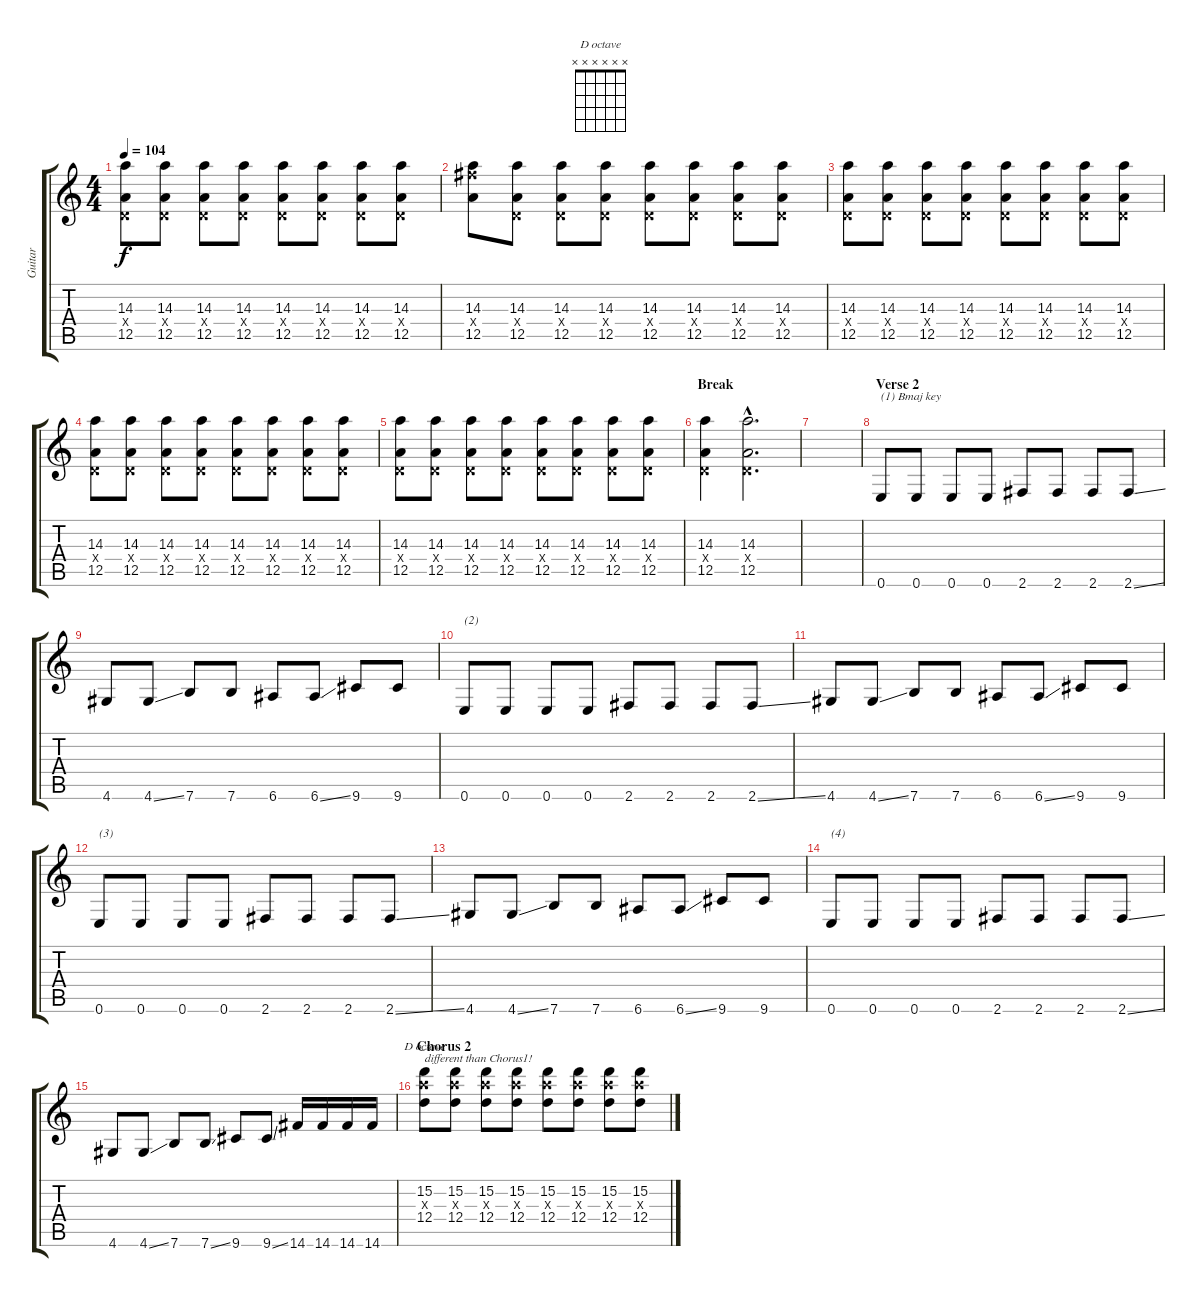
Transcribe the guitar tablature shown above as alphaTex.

\track ("Guitar" "Guitar") {instrument overdrivenguitar}
\staff {score tabs}
\tuning (E4 B3 G3 D3 A2 E2) {hide}
\chord ("D octave" x x x x x x)
\ts (4 4)
\tempo 104
\clef g2
\ks c
(14.3 0.4{x} 12.5).8{dy f} (14.3 0.4{x} 12.5).8 (14.3 0.4{x} 12.5).8 (14.3 0.4{x} 12.5).8 (14.3 0.4{x} 12.5).8 (14.3 0.4{x} 12.5).8 (14.3 0.4{x} 12.5).8 (14.3 0.4{x} 12.5).8 |
(14.3 16.4{x} 12.5).8 (14.3 0.4{x} 12.5).8 (14.3 0.4{x} 12.5).8 (14.3 0.4{x} 12.5).8 (14.3 0.4{x} 12.5).8 (14.3 0.4{x} 12.5).8 (14.3 0.4{x} 12.5).8 (14.3 0.4{x} 12.5).8 |
(14.3 0.4{x} 12.5).8 (14.3 0.4{x} 12.5).8 (14.3 0.4{x} 12.5).8 (14.3 0.4{x} 12.5).8 (14.3 0.4{x} 12.5).8 (14.3 0.4{x} 12.5).8 (14.3 0.4{x} 12.5).8 (14.3 0.4{x} 12.5).8 |
(14.3 0.4{x} 12.5).8 (14.3 0.4{x} 12.5).8 (14.3 0.4{x} 12.5).8 (14.3 0.4{x} 12.5).8 (14.3 0.4{x} 12.5).8 (14.3 0.4{x} 12.5).8 (14.3 0.4{x} 12.5).8 (14.3 0.4{x} 12.5).8 |
(14.3 0.4{x} 12.5).8 (14.3 0.4{x} 12.5).8 (14.3 0.4{x} 12.5).8 (14.3 0.4{x} 12.5).8 (14.3 0.4{x} 12.5).8 (14.3 0.4{x} 12.5).8 (14.3 0.4{x} 12.5).8 (14.3 0.4{x} 12.5).8 |
\section ("" "Break")
(14.3 0.4{x} 12.5).4 (14.3{hac} 0.4{hac x} 12.5{hac}).2{d} |
|
\section ("" "Verse 2")
0.6.8{txt "(1) Bmaj key"} 0.6.8 0.6.8 0.6.8 2.6.8 2.6.8 2.6.8 2.6{ss}.8 |
4.6.8 4.6{ss}.8 7.6.8 7.6.8 6.6.8 6.6{ss}.8 9.6.8 9.6.8 |
0.6.8{txt "(2)"} 0.6.8 0.6.8 0.6.8 2.6.8 2.6.8 2.6.8 2.6{ss}.8 |
4.6.8 4.6{ss}.8 7.6.8 7.6.8 6.6.8 6.6{ss}.8 9.6.8 9.6.8 |
0.6.8{txt "(3)"} 0.6.8 0.6.8 0.6.8 2.6.8 2.6.8 2.6.8 2.6{ss}.8 |
4.6.8 4.6{ss}.8 7.6.8 7.6.8 6.6.8 6.6{ss}.8 9.6.8 9.6.8 |
0.6.8{txt "(4)"} 0.6.8 0.6.8 0.6.8 2.6.8 2.6.8 2.6.8 2.6{ss}.8 |
4.6.8 4.6{ss}.8 7.6.8 7.6{ss}.8 9.6.8 9.6{ss}.8 14.6.16 14.6.16 14.6.16 14.6.16 |
\section ("" "Chorus 2")
(15.2 14.3{x} 12.4).8{ch "D octave" txt "different than Chorus1!"} (15.2 14.3{x} 12.4).8 (15.2 14.3{x} 12.4).8 (15.2 14.3{x} 12.4).8 (15.2 14.3{x} 12.4).8 (15.2 14.3{x} 12.4).8 (15.2 14.3{x} 12.4).8 (15.2 14.3{x} 12.4).8
